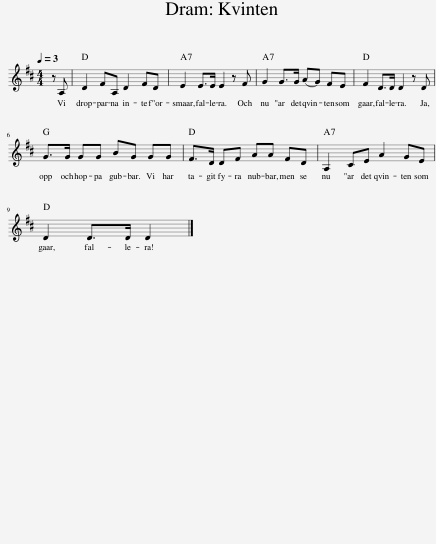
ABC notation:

X:1
L:1/8
Q:1/4=3
M:4/4
I:linebreak $
K:D
V:1 treble
V:1
 z A, | D2 FA, D2 FD | E2 E>E E2 z F | G2 G>G (AG) FE | F2 D>D D2 z D |$ %5
 G>G GG BG GG | F>D DF AA FD | A,2 CE A2 GE |$ D2 D>D D2 |] %9
